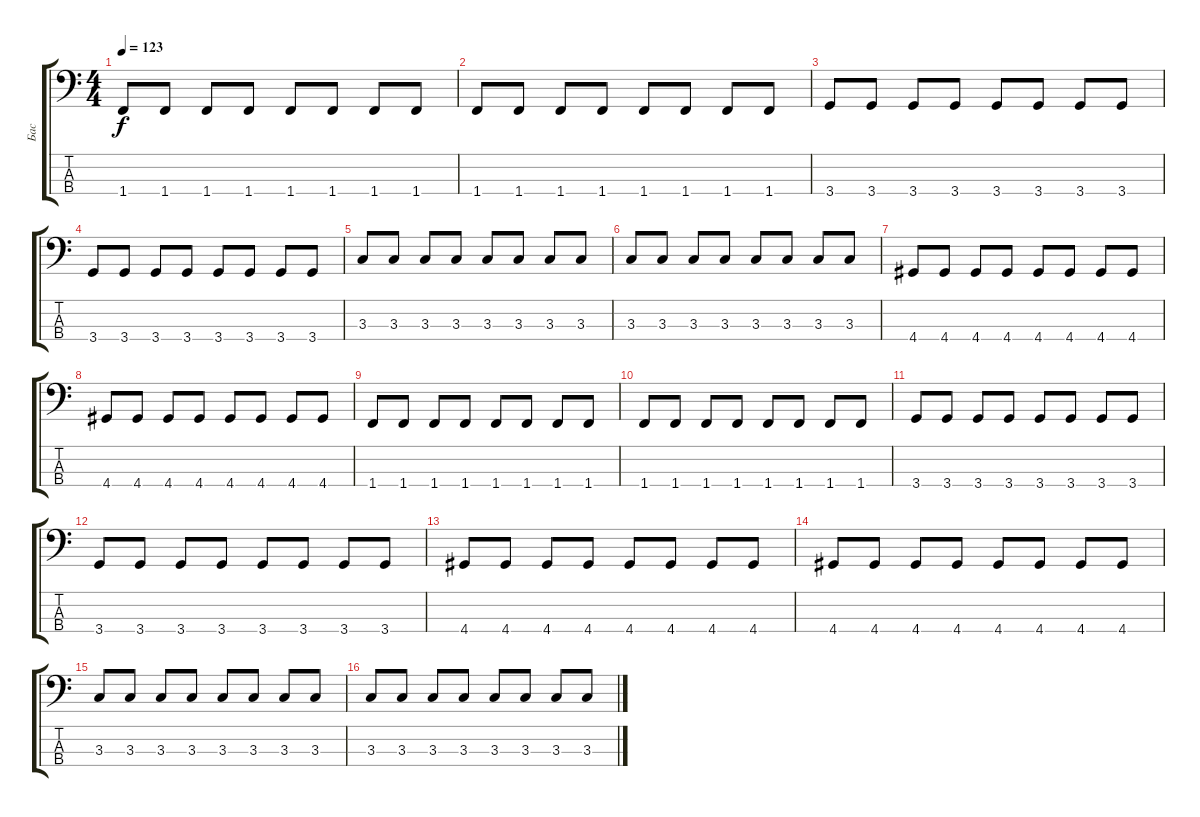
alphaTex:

\track ("Бас" "Бас") {instrument electricbassfinger}
\staff {score tabs}
\tuning (G2 D2 A1 E1) {hide}
\ts (4 4)
\tempo 123
\clef f4
\ks c
1.4.8{dy f} 1.4.8 1.4.8 1.4.8 1.4.8 1.4.8 1.4.8 1.4.8 |
1.4.8 1.4.8 1.4.8 1.4.8 1.4.8 1.4.8 1.4.8 1.4.8 |
3.4.8 3.4.8 3.4.8 3.4.8 3.4.8 3.4.8 3.4.8 3.4.8 |
3.4.8 3.4.8 3.4.8 3.4.8 3.4.8 3.4.8 3.4.8 3.4.8 |
3.3.8 3.3.8 3.3.8 3.3.8 3.3.8 3.3.8 3.3.8 3.3.8 |
3.3.8 3.3.8 3.3.8 3.3.8 3.3.8 3.3.8 3.3.8 3.3.8 |
4.4.8 4.4.8 4.4.8 4.4.8 4.4.8 4.4.8 4.4.8 4.4.8 |
4.4.8 4.4.8 4.4.8 4.4.8 4.4.8 4.4.8 4.4.8 4.4.8 |
1.4.8 1.4.8 1.4.8 1.4.8 1.4.8 1.4.8 1.4.8 1.4.8 |
1.4.8 1.4.8 1.4.8 1.4.8 1.4.8 1.4.8 1.4.8 1.4.8 |
3.4.8 3.4.8 3.4.8 3.4.8 3.4.8 3.4.8 3.4.8 3.4.8 |
3.4.8 3.4.8 3.4.8 3.4.8 3.4.8 3.4.8 3.4.8 3.4.8 |
4.4.8 4.4.8 4.4.8 4.4.8 4.4.8 4.4.8 4.4.8 4.4.8 |
4.4.8 4.4.8 4.4.8 4.4.8 4.4.8 4.4.8 4.4.8 4.4.8 |
3.3.8 3.3.8 3.3.8 3.3.8 3.3.8 3.3.8 3.3.8 3.3.8 |
3.3.8 3.3.8 3.3.8 3.3.8 3.3.8 3.3.8 3.3.8 3.3.8
